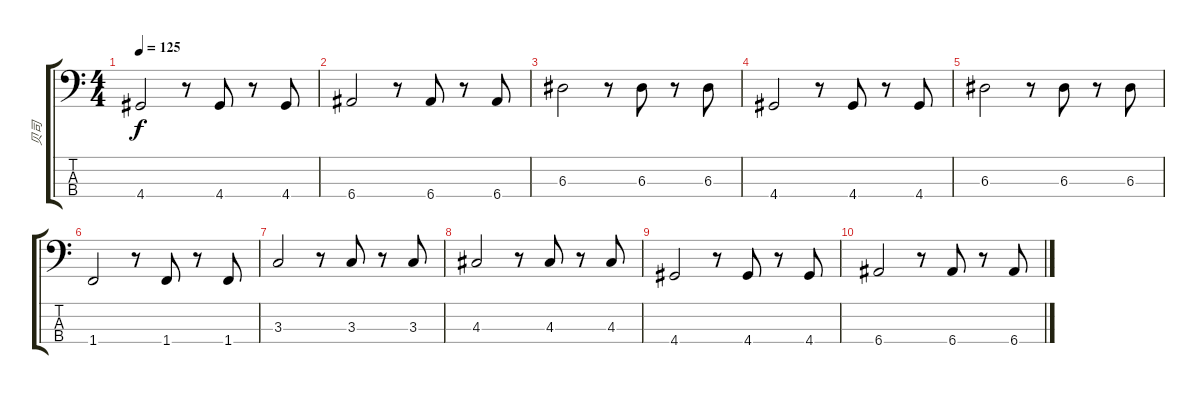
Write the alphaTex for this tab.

\track ("贝司" "贝司") {instrument electricbassfinger}
\staff {score tabs}
\tuning (G2 D2 A1 E1) {hide}
\ts (4 4)
\tempo 125
\clef f4
\ks c
4.4.2{dy f} r.8 4.4.8 r.8 4.4.8 |
6.4.2 r.8 6.4.8 r.8 6.4.8 |
6.3.2 r.8 6.3.8 r.8 6.3.8 |
4.4.2 r.8 4.4.8 r.8 4.4.8 |
6.3.2 r.8 6.3.8 r.8 6.3.8 |
1.4.2 r.8 1.4.8 r.8 1.4.8 |
3.3.2 r.8 3.3.8 r.8 3.3.8 |
4.3.2 r.8 4.3.8 r.8 4.3.8 |
4.4.2 r.8 4.4.8 r.8 4.4.8 |
6.4.2 r.8 6.4.8 r.8 6.4.8
